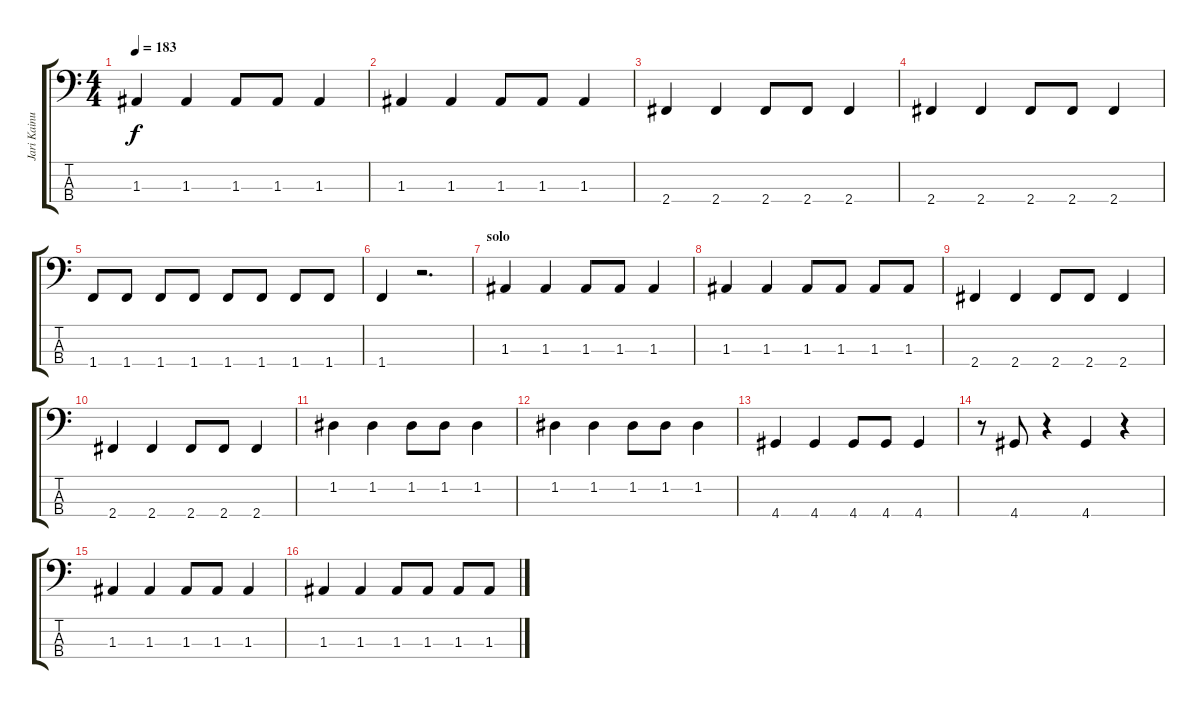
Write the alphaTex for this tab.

\track ("Jari Kainulannen" "Jari Kainu") {instrument electricbassfinger}
\staff {score tabs}
\tuning (G2 D2 A1 E1) {hide}
\ts (4 4)
\tempo 183
\clef f4
\ks c
1.3.4{dy f} 1.3.4 1.3.8 1.3.8 1.3.4 |
1.3.4 1.3.4 1.3.8 1.3.8 1.3.4 |
2.4.4 2.4.4 2.4.8 2.4.8 2.4.4 |
2.4.4 2.4.4 2.4.8 2.4.8 2.4.4 |
1.4.8 1.4.8 1.4.8 1.4.8 1.4.8 1.4.8 1.4.8 1.4.8 |
1.4.4 r.2{d} |
\section ("" "solo")
1.3.4 1.3.4 1.3.8 1.3.8 1.3.4 |
1.3.4 1.3.4 1.3.8 1.3.8 1.3.8 1.3.8 |
2.4.4 2.4.4 2.4.8 2.4.8 2.4.4 |
2.4.4 2.4.4 2.4.8 2.4.8 2.4.4 |
1.2.4 1.2.4 1.2.8 1.2.8 1.2.4 |
1.2.4 1.2.4 1.2.8 1.2.8 1.2.4 |
4.4.4 4.4.4 4.4.8 4.4.8 4.4.4 |
r.8 4.4.8 r.4 4.4.4 r.4 |
1.3.4 1.3.4 1.3.8 1.3.8 1.3.4 |
1.3.4 1.3.4 1.3.8 1.3.8 1.3.8 1.3.8
